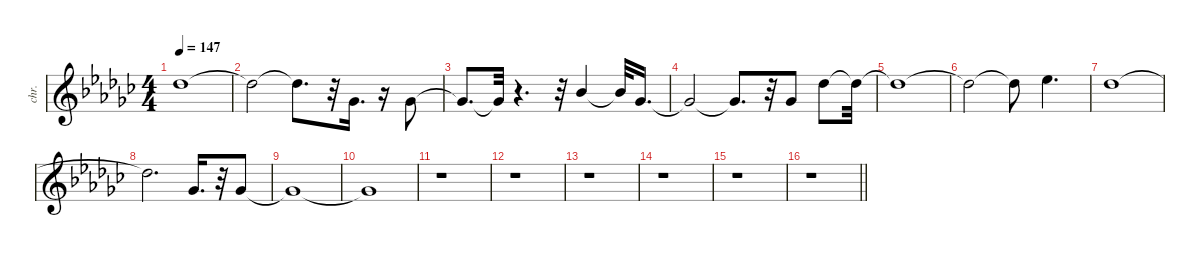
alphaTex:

\defaultSystemsLayout 8
\hideDynamics
\bracketExtendMode nobrackets
\otherSystemsTrackNameOrientation horizontal
\track ("Vocals-hid" "chr.") {defaultSystemsLayout 4 instrument voiceoohs}
\staff {score}
\tuning (Eb4 Bb3 Gb3 Db3 Ab2 Eb2)
\ts (4 4)
\tempo 147
\clef g2
\ks ebminor
10.1{t acc b}.1{dy f beam Down} |
10.1{t acc b}.2{beam Down} 10.1{t acc b}.8{d beam Down} r.32{beam Down} 3.1{acc b}.16{d dy ff beam Down} r.16{beam Down} 3.1{acc b}.8{beam Up} |
3.1{t acc b}.8{d dy f beam Up} 3.1{t acc b}.32{beam Up} r.4{d beam Up} r.32{beam Up} 7.1{acc b}.4{dy fff beam Up} 7.1{t acc b}.32{dy f beam Up} 8.2{acc b}.16{d beam Up} |
8.2{t acc b}.2{beam Up} 8.2{t acc b}.8{d beam Up} r.32{beam Up} 3.1{acc b}.8{beam Up} 10.1{acc b}.8{dy fff beam Down} 10.1{t acc b}.32{dy f beam Down} |
10.1{t acc b}.1{beam Down} |
10.1{t acc b}.2{beam Down} 10.1{t acc b}.8{beam Down} 12.1{acc b}.4{d dy ff beam Down} |
10.1{acc b}.1{beam Down} |
10.1{t acc b}.2{d dy f beam Down} 8.2{acc b}.16{d beam Up} r.32{beam Up} 8.2{acc b}.8{beam Up} |
8.2{t acc b}.1{beam Up} |
8.2{t acc b}.1{beam Up} |
r.1{beam Down} |
r.1{beam Down} |
r.1{beam Down} |
r.1{beam Down} |
r.1{beam Down} |
\barLineRight lightlight
r.1{beam Down}
